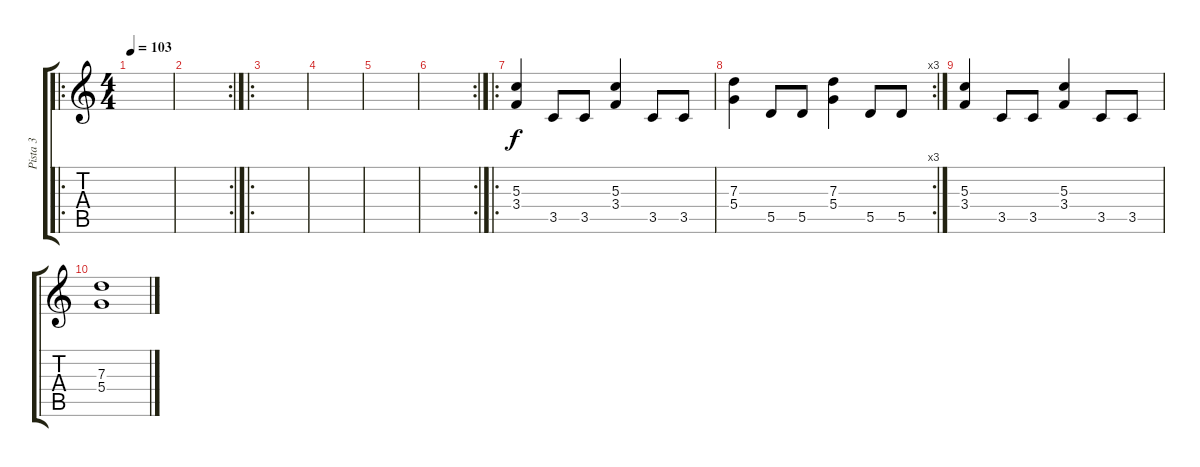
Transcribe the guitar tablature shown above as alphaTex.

\track ("Pista 3" "Pista 3") {instrument acousticguitarsteel}
\staff {score tabs}
\tuning (E4 B3 G3 D3 A2 E2) {hide}
\ro
\ts (4 4)
\tempo 103
\clef g2
\ks c
|
\rc 2
|
\ro
|
|
|
\rc 2
|
\ro
(5.3 3.4).4 3.5.8 3.5.8 (5.3 3.4).4 3.5.8 3.5.8 |
\rc 3
(7.3 5.4).4 5.5.8 5.5.8 (7.3 5.4).4 5.5.8 5.5.8 |
(5.3 3.4).4 3.5.8 3.5.8 (5.3 3.4).4 3.5.8 3.5.8 |
(7.3 5.4).1
